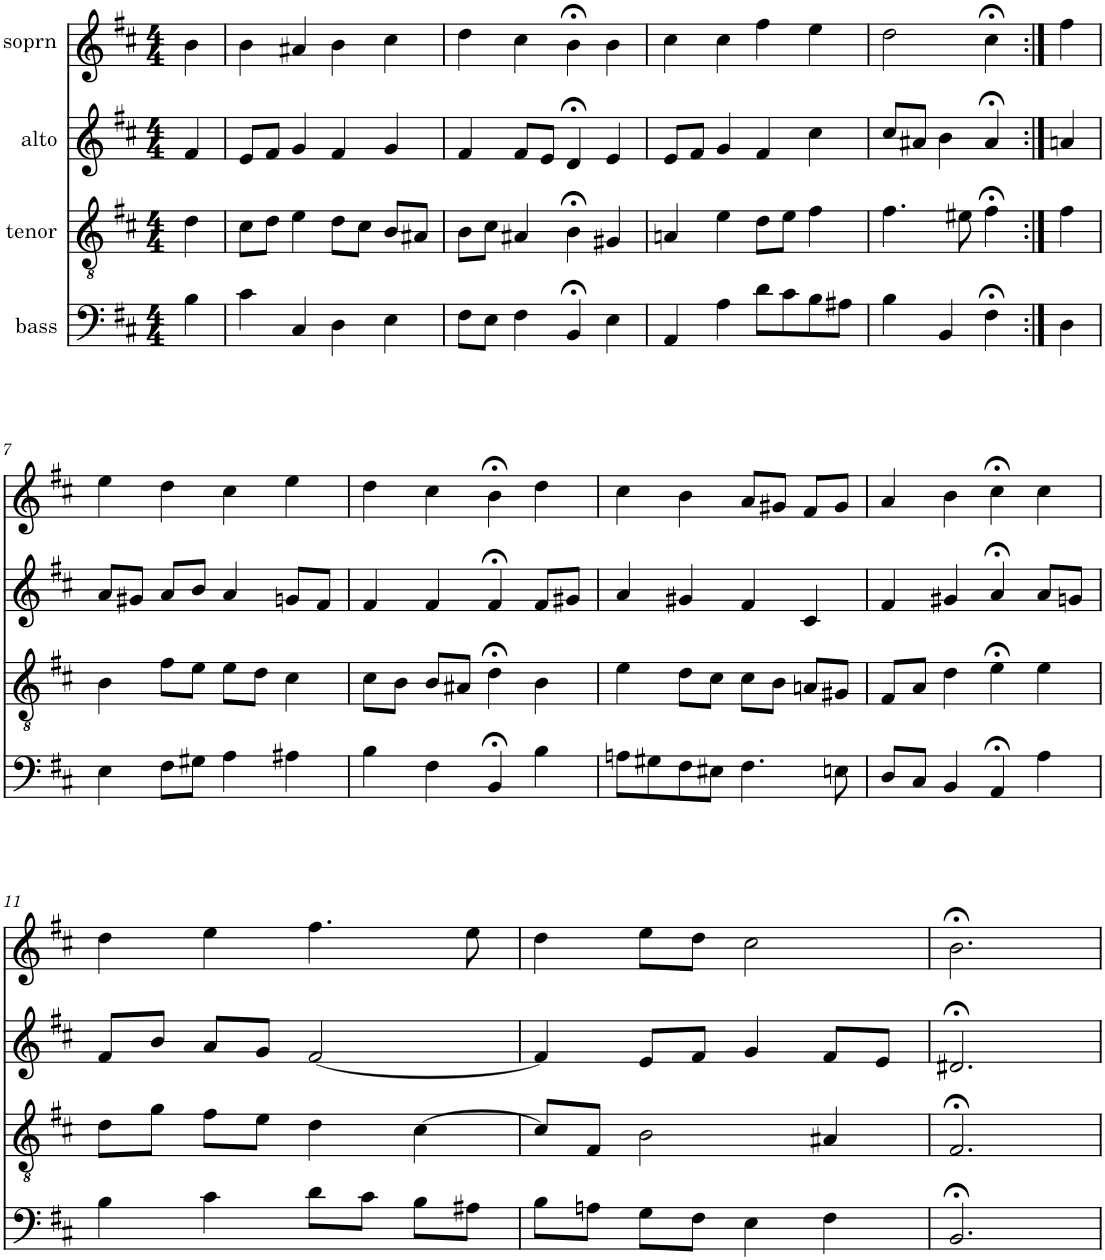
**kern	**kern	**kern	**kern
*part4	*part3	*part2	*part1
*staff4	*staff3	*staff2	*staff1
*I"bass	*I"tenor	*I"alto	*I"soprn
*clefF4	*clefGv2	*clefG2	*clefG2
*k[f#c#]	*k[f#c#]	*k[f#c#]	*k[f#c#]
*b:	*b:	*b:	*b:
*M4/4	*M4/4	*M4/4	*M4/4
=1	=1	=1	=1
4B\	4d\	4f#/	4b\
=2	=2	=2	=2
4c#\	8c#\L	8e/L	4b\
.	8d\J	8f#/J	.
4C#/	4e\	4g/	4a#X/
4D\	8d\L	4f#/	4b\
.	8c#\J	.	.
4E\	8B/L	4g/	4cc#\
.	8A#X/J	.	.
=3	=3	=3	=3
8F#\L	8B\L	4f#/	4dd\
8E\J	8c#\J	.	.
4F#\	4A#X/	8f#/L	4cc#\
.	.	8e/J	.
4BB;</	4B;<\	4d;</	4b;<\
4E\	4G#X/	4e/	4b\
=4	=4	=4	=4
4AA/	4An/	8e/L	4cc#\
.	.	8f#/J	.
4A\	4e\	4g/	4cc#\
8d\L	8d\L	4f#/	4ff#\
8c#\	8e\J	.	.
8B\	4f#\	4cc#\	4ee\
8A#X\J	.	.	.
=5	=5	=5	=5
4B\	4.f#\	8cc#/L	2dd\
.	.	8a#X/J	.
4BB/	.	4b\	.
.	8e#X\	.	.
4F#;<\	4f#;<\	4a#;</	4cc#;<\
=6:|!	=6:|!	=6:|!	=6:|!
4D\	4f#\	4an/	4ff#\
!!LO:LB:g=z
=7	=7	=7	=7
4E\	4B\	8a/L	4ee\
.	.	8g#X/J	.
8F#\L	8f#\L	8a/L	4dd\
8G#X\J	8e\J	8b/J	.
4A\	8e\L	4a/	4cc#\
.	8d\J	.	.
4A#X\	4c#\	8gn/L	4ee\
.	.	8f#/J	.
=8	=8	=8	=8
4B\	8c#\L	4f#/	4dd\
.	8B\J	.	.
4F#\	8B/L	4f#/	4cc#\
.	8A#X/J	.	.
4BB;</	4d;<\	4f#;</	4b;<\
4B\	4B\	8f#/L	4dd\
.	.	8g#X/J	.
=9	=9	=9	=9
8An\L	4e\	4a/	4cc#\
8G#X\	.	.	.
8F#\	8d\L	4g#X/	4b\
8E#X\J	8c#\J	.	.
4.F#\	8c#\L	4f#/	8a/L
.	8B\J	.	8g#X/J
.	8An/L	4c#/	8f#/L
8En\	8G#X/J	.	8g#/J
=10	=10	=10	=10
8D/L	8F#/L	4f#/	4a/
8C#/J	8A/J	.	.
4BB/	4d\	4g#X/	4b\
4AA;</	4e;<\	4a;</	4cc#;<\
4A\	4e\	8a/L	4cc#\
.	.	8gn/J	.
!!LO:LB:g=z
=11	=11	=11	=11
4B\	8d\L	8f#/L	4dd\
.	8g\J	8b/J	.
4c#\	8f#\L	8a/L	4ee\
.	8e\J	8g/J	.
8d\L	4d\	[2f#/	4.ff#\
8c#\J	.	.	.
8B\L	[4c#\	.	.
8A#X\J	.	.	8ee\
=12	=12	=12	=12
8B\L	8c#/L]	4f#/]	4dd\
8An\J	8F#/J	.	.
8G\L	2B\	8e/L	8ee\L
8F#\J	.	8f#/J	8dd\J
4E\	.	4g/	2cc#\
4F#\	4A#X/	8f#/L	.
.	.	8e/J	.
=13	=13	=13	=13
2.BB;</	2.F#;</	2.d#X;</	2.b;<\
=	=	=	=
*-	*-	*-	*-
